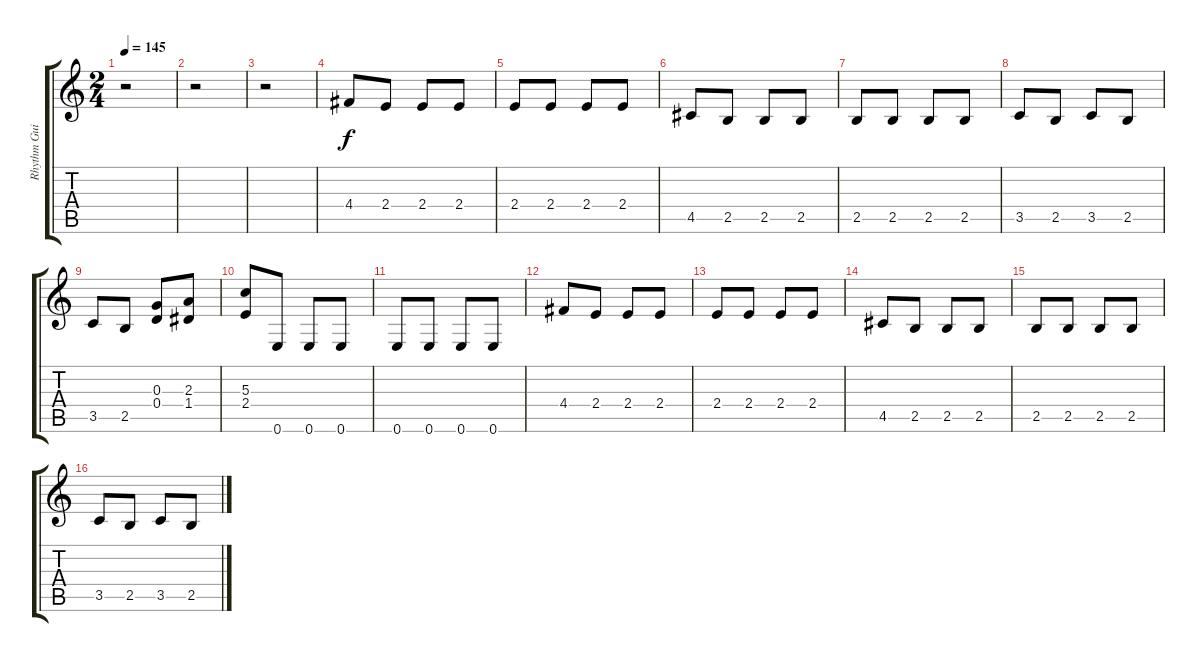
\track ("Rhythm Guitar" "Rhythm Gui") {instrument distortionguitar}
\staff {score tabs}
\tuning (E4 B3 G3 D3 A2 E2) {hide}
\ts (2 4)
\tempo 145
\clef g2
\ks c
r.2{dy f instrument distortionguitar} |
r.2 |
r.2 |
4.4.8 2.4.8 2.4.8 2.4.8 |
2.4.8 2.4.8 2.4.8 2.4.8 |
4.5.8 2.5.8 2.5.8 2.5.8 |
2.5.8 2.5.8 2.5.8 2.5.8 |
3.5.8 2.5.8 3.5.8 2.5.8 |
3.5.8 2.5.8 (0.3 0.4).8 (2.3 1.4).8 |
(5.3 2.4).8 0.6.8 0.6.8 0.6.8 |
0.6.8 0.6.8 0.6.8 0.6.8 |
4.4.8 2.4.8 2.4.8 2.4.8 |
2.4.8 2.4.8 2.4.8 2.4.8 |
4.5.8 2.5.8 2.5.8 2.5.8 |
2.5.8 2.5.8 2.5.8 2.5.8 |
3.5.8 2.5.8 3.5.8 2.5.8
